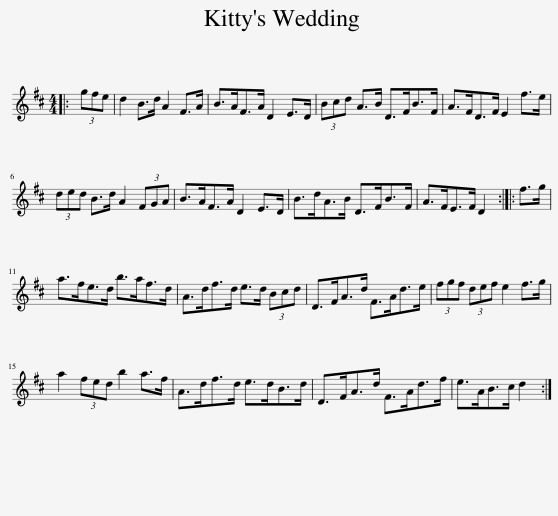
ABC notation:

X:1
L:1/8
M:4/4
I:linebreak $
K:D
V:1 treble
V:1
|: (3gfe | d2 B>d A2 F>A | B>AF>A D2 E>D | (3Bcd A>B D>FB>F | A>FD>F E2 f>e |$ %5
 (3ded B>d A2 (3FGA | B>AF>A D2 E>D | B>dA>B D>FB>F | A>FE>F D2 :: f>g |$ %10
 a>fe>d b>af>d | A>df>d e>d (3Bcd | D>FA>d F>Ad>e | (3fgf (3def e2 f>g |$ a2 (3fed b2 a>f | %15
 A>df>d e>dB>d | D>FA>d F>Ad>f | e>AB>c d2 :| %18
